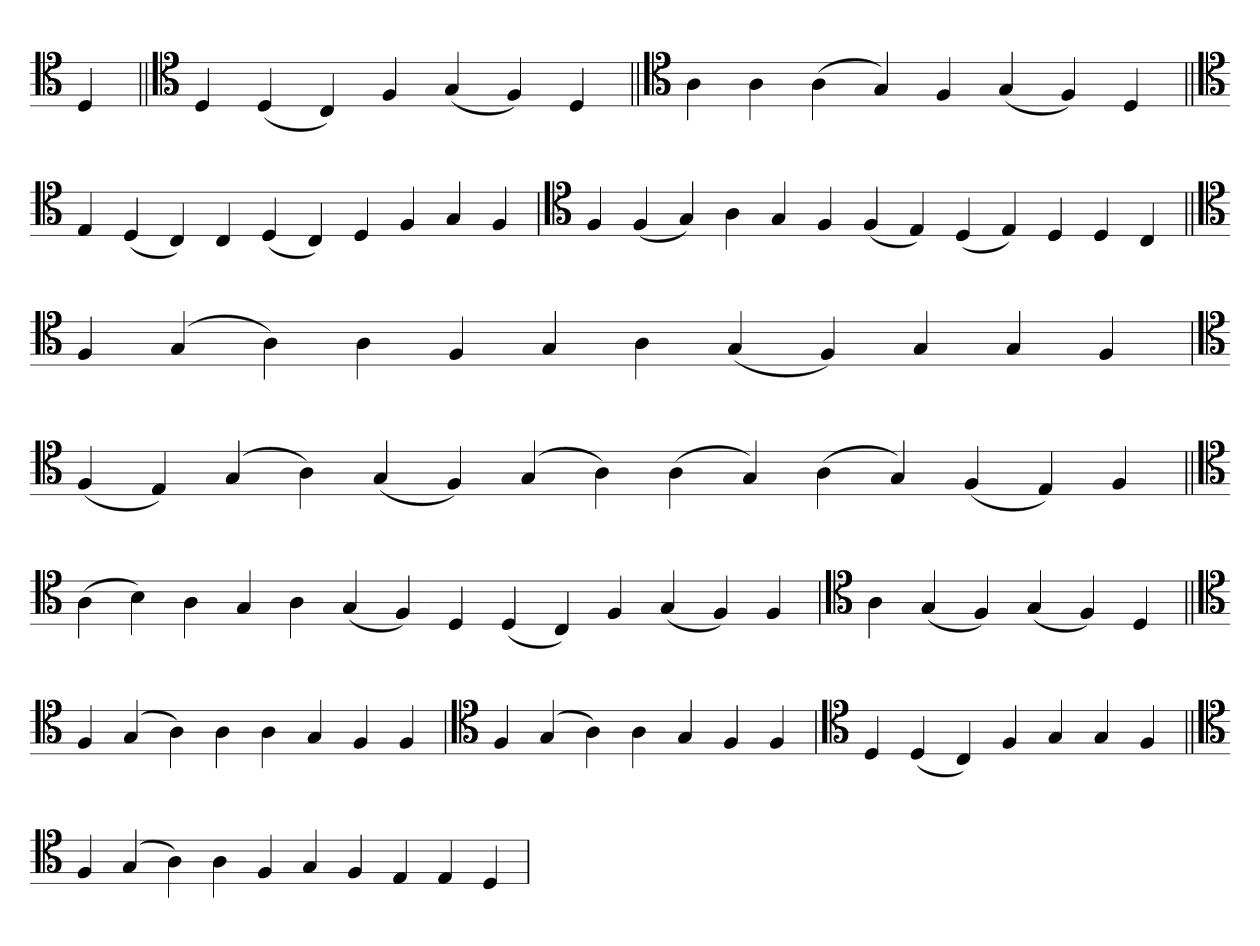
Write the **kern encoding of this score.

**kern
*part1
*staff1
*clefC4
=
4D
=||
*clefC4
4D
(4D
4C)
4F
(4G
4F)
4D
=||
*clefC4
4A
4A
(4A
4G)
4F
(4G
4F)
4D
=||
*clefC4
4E
(4D
4C)
4C
(4D
4C)
4D
4F
4G
4F
=`
*clefC4
4F
(4F
4G)
4A
4G
4F
(4F
4E)
(4D
4E)
4D
4D
4C
=||
*clefC4
4F
(4G
4A)
4A
4F
4G
4A
(4G
4F)
4G
4G
4F
=`
*clefC4
(4F
4E)
(4G
4A)
(4G
4F)
(4G
4A)
(4A
4G)
(4A
4G)
(4F
4E)
4F
=||
*clefC4
(4A
4B)
4A
4G
4A
(4G
4F)
4D
(4D
4C)
4F
(4G
4F)
4F
=`
*clefC4
4A
(4G
4F)
(4G
4F)
4D
=||
*clefC4
4F
(4G
4A)
4A
4A
4G
4F
4F
=`
*clefC4
4F
(4G
4A)
4A
4G
4F
4F
=`
*clefC4
4D
(4D
4C)
4F
4G
4G
4F
=||
*clefC4
4F
(4G
4A)
4A
4F
4G
4F
4E
4E
4D
=`
*-
